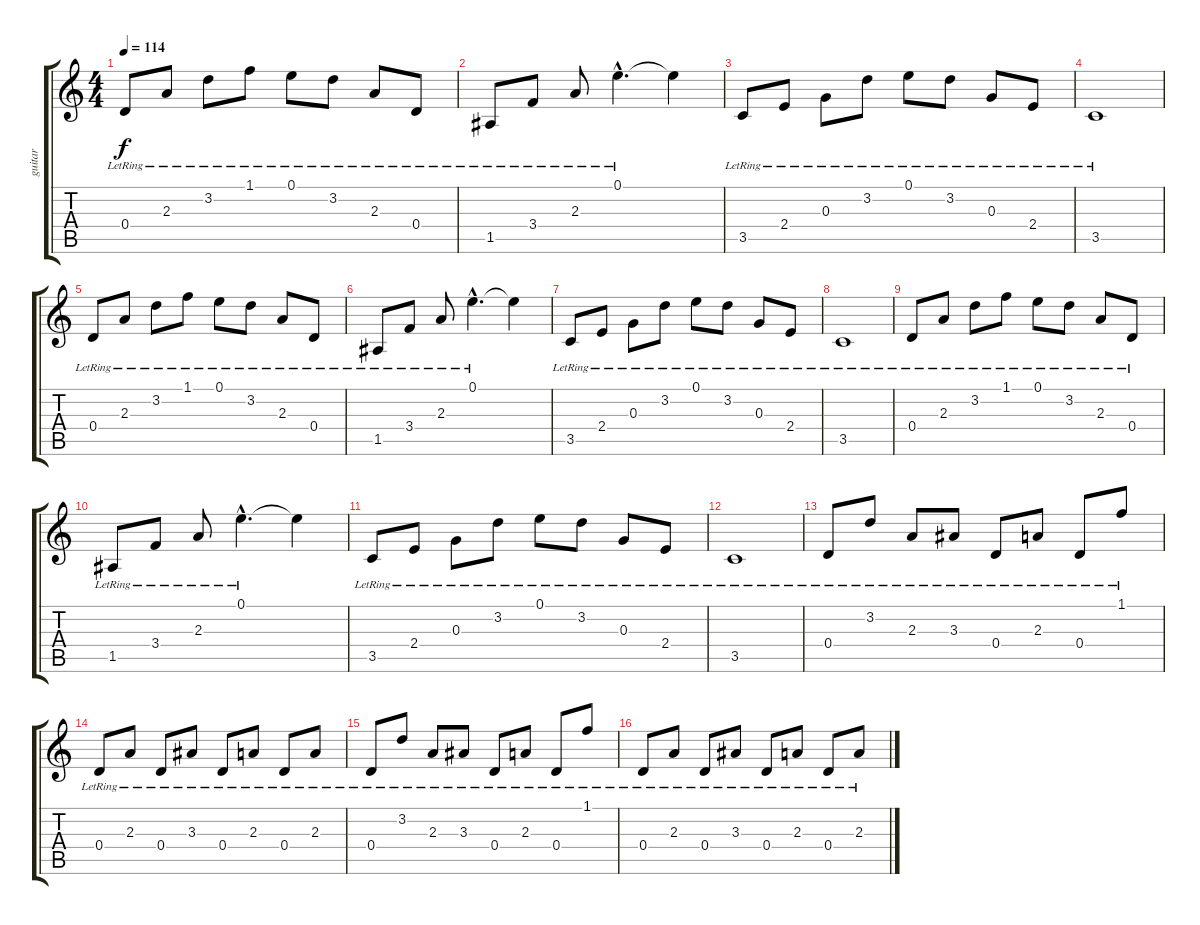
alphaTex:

\track ("guitar" "guitar") {instrument acousticguitarsteel}
\staff {score tabs}
\tuning (E4 B3 G3 D3 A2 E2) {hide}
\ts (4 4)
\tempo 114
\clef g2
\ks c
0.4{lr}.8{dy f volume 10} 2.3{lr}.8 3.2{lr}.8 1.1{lr}.8 0.1{lr}.8 3.2{lr}.8 2.3{lr}.8 0.4{lr}.8 |
1.5{lr}.8 3.4{lr}.8 2.3{lr}.8 0.1{hac lr}.4{d} 0.1{t}.4 |
3.5{lr}.8 2.4{lr}.8 0.3{lr}.8 3.2{lr}.8 0.1{lr}.8 3.2{lr}.8 0.3{lr}.8 2.4{lr}.8 |
3.5{lr}.1 |
0.4{lr}.8{volume 10} 2.3{lr}.8 3.2{lr}.8 1.1{lr}.8 0.1{lr}.8 3.2{lr}.8 2.3{lr}.8 0.4{lr}.8 |
1.5{lr}.8 3.4{lr}.8 2.3{lr}.8 0.1{hac lr}.4{d} 0.1{t}.4 |
3.5{lr}.8 2.4{lr}.8 0.3{lr}.8 3.2{lr}.8 0.1{lr}.8 3.2{lr}.8 0.3{lr}.8 2.4{lr}.8 |
3.5{lr}.1 |
0.4{lr}.8{volume 10} 2.3{lr}.8 3.2{lr}.8 1.1{lr}.8 0.1{lr}.8 3.2{lr}.8 2.3{lr}.8 0.4{lr}.8 |
1.5{lr}.8 3.4{lr}.8 2.3{lr}.8 0.1{hac lr}.4{d} 0.1{t}.4 |
3.5{lr}.8 2.4{lr}.8 0.3{lr}.8 3.2{lr}.8 0.1{lr}.8 3.2{lr}.8 0.3{lr}.8 2.4{lr}.8 |
3.5{lr}.1 |
0.4{lr}.8{volume 12} 3.2{lr}.8 2.3{lr}.8 3.3{lr}.8 0.4{lr}.8 2.3{lr}.8 0.4{lr}.8 1.1{lr}.8 |
0.4{lr}.8 2.3{lr}.8 0.4{lr}.8 3.3{lr}.8 0.4{lr}.8 2.3{lr}.8 0.4{lr}.8 2.3{lr}.8 |
0.4{lr}.8 3.2{lr}.8 2.3{lr}.8 3.3{lr}.8 0.4{lr}.8 2.3{lr}.8 0.4{lr}.8 1.1{lr}.8 |
0.4{lr}.8 2.3{lr}.8 0.4{lr}.8 3.3{lr}.8 0.4{lr}.8 2.3{lr}.8 0.4{lr}.8 2.3{lr}.8
